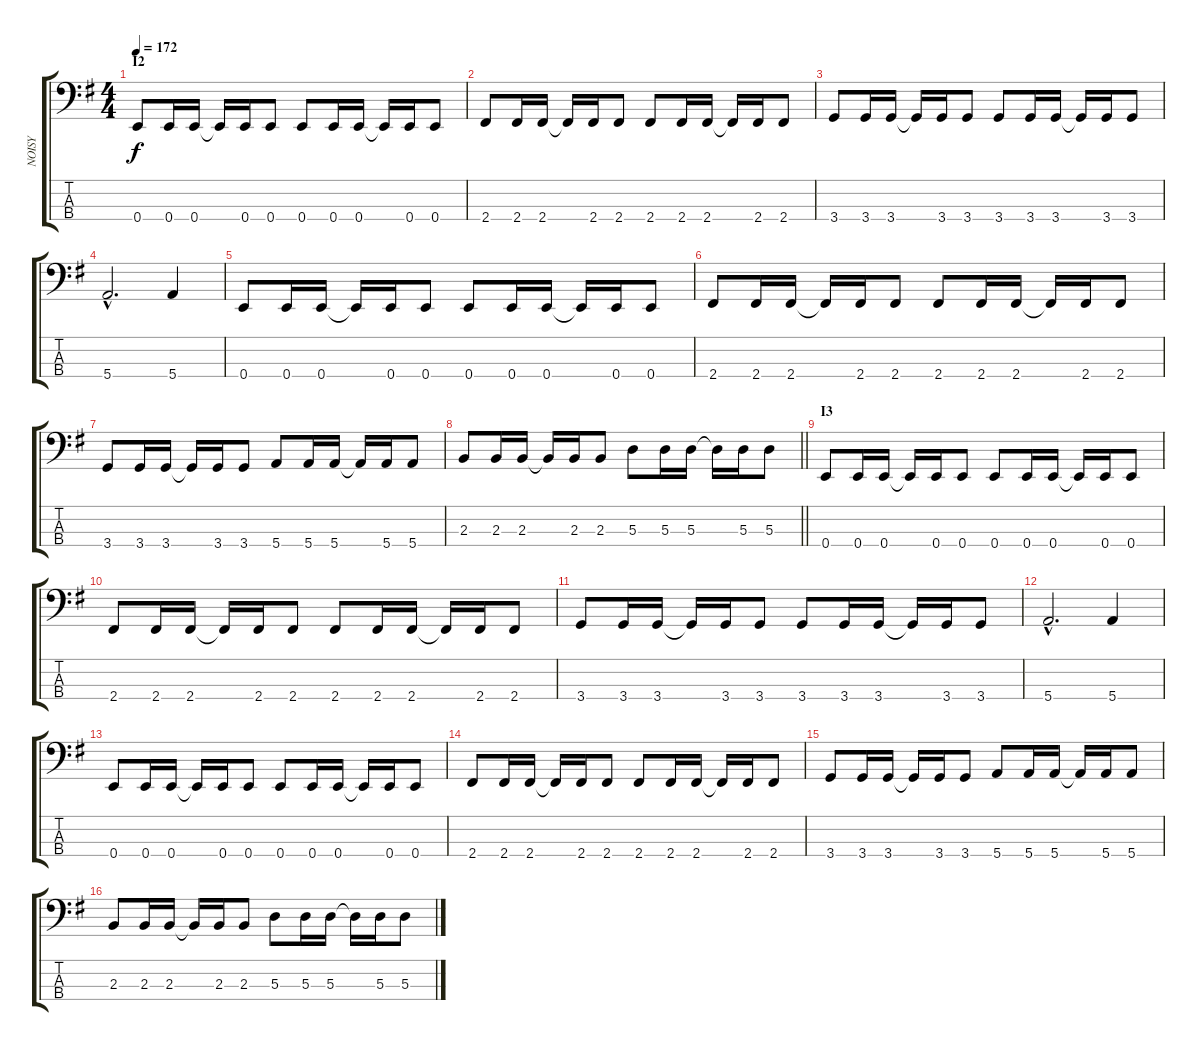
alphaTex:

\track ("NOISY" "NOISY") {instrument electricbasspick}
\staff {score tabs}
\tuning (G2 D2 A1 E1) {hide}
\ts (4 4)
\section ("" "I2")
\tempo 172
\clef f4
\ks g
0.4.8{dy f} 0.4.16 0.4.16 0.4{t}.16 0.4.16 0.4.8 0.4.8 0.4.16 0.4.16 0.4{t}.16 0.4.16 0.4.8 |
2.4.8 2.4.16 2.4.16 2.4{t}.16 2.4.16 2.4.8 2.4.8 2.4.16 2.4.16 2.4{t}.16 2.4.16 2.4.8 |
3.4.8 3.4.16 3.4.16 3.4{t}.16 3.4.16 3.4.8 3.4.8 3.4.16 3.4.16 3.4{t}.16 3.4.16 3.4.8 |
5.4{hac}.2{d} 5.4.4 |
0.4.8 0.4.16 0.4.16 0.4{t}.16 0.4.16 0.4.8 0.4.8 0.4.16 0.4.16 0.4{t}.16 0.4.16 0.4.8 |
2.4.8 2.4.16 2.4.16 2.4{t}.16 2.4.16 2.4.8 2.4.8 2.4.16 2.4.16 2.4{t}.16 2.4.16 2.4.8 |
3.4.8 3.4.16 3.4.16 3.4{t}.16 3.4.16 3.4.8 5.4.8 5.4.16 5.4.16 5.4{t}.16 5.4.16 5.4.8 |
\barLineRight lightlight
2.3.8 2.3.16 2.3.16 2.3{t}.16 2.3.16 2.3.8 5.3.8 5.3.16 5.3.16 5.3{t}.16 5.3.16 5.3.8 |
\section ("" "I3")
0.4.8 0.4.16 0.4.16 0.4{t}.16 0.4.16 0.4.8 0.4.8 0.4.16 0.4.16 0.4{t}.16 0.4.16 0.4.8 |
2.4.8 2.4.16 2.4.16 2.4{t}.16 2.4.16 2.4.8 2.4.8 2.4.16 2.4.16 2.4{t}.16 2.4.16 2.4.8 |
3.4.8 3.4.16 3.4.16 3.4{t}.16 3.4.16 3.4.8 3.4.8 3.4.16 3.4.16 3.4{t}.16 3.4.16 3.4.8 |
5.4{hac}.2{d} 5.4.4 |
0.4.8 0.4.16 0.4.16 0.4{t}.16 0.4.16 0.4.8 0.4.8 0.4.16 0.4.16 0.4{t}.16 0.4.16 0.4.8 |
2.4.8 2.4.16 2.4.16 2.4{t}.16 2.4.16 2.4.8 2.4.8 2.4.16 2.4.16 2.4{t}.16 2.4.16 2.4.8 |
3.4.8 3.4.16 3.4.16 3.4{t}.16 3.4.16 3.4.8 5.4.8 5.4.16 5.4.16 5.4{t}.16 5.4.16 5.4.8 |
2.3.8 2.3.16 2.3.16 2.3{t}.16 2.3.16 2.3.8 5.3.8 5.3.16 5.3.16 5.3{t}.16 5.3.16 5.3.8
